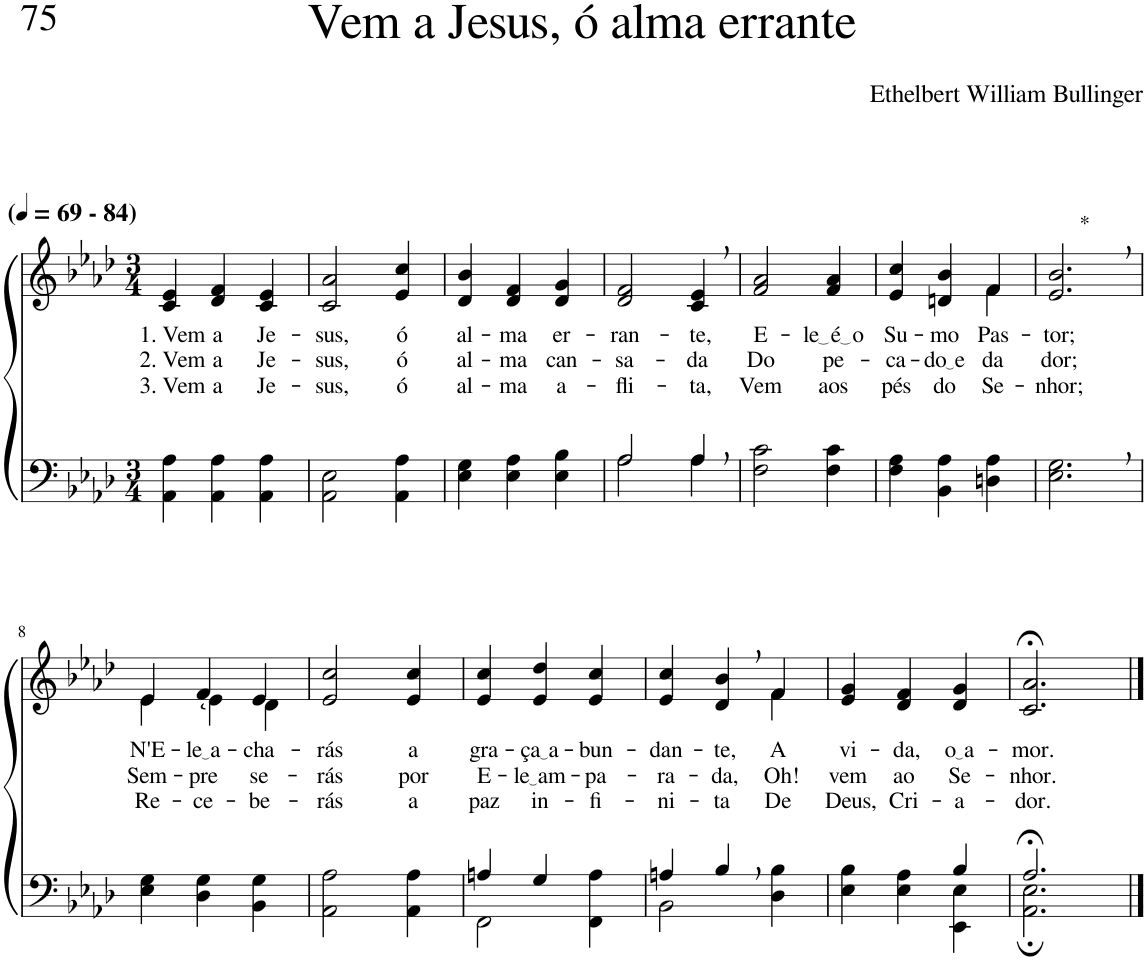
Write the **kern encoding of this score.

**kern	**kern	**text	**text	**text
*part2	*part1	*part1	*part1	*part1
*staff2	*staff1	*staff1	*staff1	*staff1
*I"Parte III e IV	*I"Parte I e II	*	*	*
*clefF4	*clefG2	*	*	*
*k[b-e-a-d-]	*k[b-e-a-d-]	*	*	*
*M3/4	*M3/4	*	*	*
*MM69	*MM69	*	*	*
=1	=1	=1	=1	=1
!	!LO:TX:a:B:t=(	!	!	!
!	!LO:TX:a:B:t=- 84)	!	!	!
!	!	!LO:LY:b	!LO:LY:b	!LO:LY:b
4AA-\ 4A-\	4c/ 4e-/	1. Vem	2. Vem	3. Vem
!	!	!LO:LY:b	!LO:LY:b	!LO:LY:b
4AA-\ 4A-\	4d-/ 4f/	a	a	a
!	!	!LO:LY:b	!LO:LY:b	!LO:LY:b
4AA-\ 4A-\	4c/ 4e-/	Je-	Je-	Je-
=2	=2	=2	=2	=2
!	!	!LO:LY:b	!LO:LY:b	!LO:LY:b
2AA-\ 2E-\	2c/ 2a-/	-sus,	-sus,	-sus,
!	!	!LO:LY:b	!LO:LY:b	!LO:LY:b
4AA-\ 4A-\	4e-/ 4cc/	ó	ó	ó
=3	=3	=3	=3	=3
!	!	!LO:LY:b	!LO:LY:b	!LO:LY:b
4E-\ 4G\	4d-/ 4b-/	al-	al-	al-
!	!	!LO:LY:b	!LO:LY:b	!LO:LY:b
4E-\ 4A-\	4d-/ 4f/	-ma	-ma	-ma
!	!	!LO:LY:b	!LO:LY:b	!LO:LY:b
4E-\ 4B-\	4d-/ 4g/	er-	can-	a-
=4	=4	=4	=4	=4
*^	*	*	*	*
!	!	!	!LO:LY:b	!LO:LY:b	!LO:LY:b
2A-/	2A-\	2d-/ 2f/	-ran-	-sa-	-fli-
!	!	!	!LO:LY:b	!LO:LY:b	!LO:LY:b
4A-,/	4A-\	4c/, 4e-/,	-te,	-da	-ta,
=5	=5	=5	=5	=5	=5
!	!	!	!LO:LY:b	!LO:LY:b	!LO:LY:b
*v	*v	*	*	*	*
2F\ 2c\	2f/ 2a-/	E-	Do	Vem
!	!	!LO:LY:b	!LO:LY:b	!LO:LY:b
4F\ 4c\	4f/ 4a-/	le é o	pe-	aos
=6	=6	=6	=6	=6
!	!	!LO:LY:b	!LO:LY:b	!LO:LY:b
*	*^	*	*	*
4F\ 4A-\	4e-/ 4cc/	2ryy	Su-	-ca-	pés
!	!	!	!LO:LY:b	!LO:LY:b	!LO:LY:b
4BB-\ 4A-\	4dn/ 4b-/	.	-mo	do e	do
!	!	!	!LO:LY:b	!LO:LY:b	!LO:LY:b
4Dn\ 4A-\	4f/	4f\	Pas-	da	Se-
=7	=7	=7	=7	=7	=7
!	!LO:TX:a:t=*	!	!	!	!
!	!	!	!LO:LY:b	!LO:LY:b	!LO:LY:b
*	*v	*v	*	*	*
2.E-\, 2.G\,	2.e-/, 2.b-/,	-tor;	dor;	-nhor;
!!LO:LB:g=z
=8	=8	=8	=8	=8
*	*^	*	*	*
!	!	!	!LO:LY:b	!LO:LY:b	!LO:LY:b
4E-\ 4G\	4e-/	4e-\	N'E-	Sem-	-Re-
!	!	!	!LO:LY:b	!LO:LY:b	!LO:LY:b
4D-\ 4G\	4f/	4e-\	le a	-pre	-ce-
!	!	!	!LO:LY:b	!LO:LY:b	!LO:LY:b
4BB-\ 4G\	4e-/	4d-\	-cha-	se-	-be-
=9	=9	=9	=9	=9	=9
!	!	!	!LO:LY:b	!LO:LY:b	!LO:LY:b
*	*v	*v	*	*	*
2AA-\ 2A-\	2e-/ 2cc/	-rás	-rás	-rás
!	!	!LO:LY:b	!LO:LY:b	!LO:LY:b
4AA-\ 4A-\	4e-/ 4cc/	a	por	a
=10	=10	=10	=10	=10
*^	*	*	*	*
!	!	!	!LO:LY:b	!LO:LY:b	!LO:LY:b
4An/	2FF\	4e-/ 4cc/	gra-	E-	paz
!	!	!	!LO:LY:b	!LO:LY:b	!LO:LY:b
4G/	.	4e-/ 4dd-/	ça a	le am	in-
!	!	!	!LO:LY:b	!LO:LY:b	!LO:LY:b
4ryy	4FF\ 4A\	4e-/ 4cc/	-bun-	-pa-	-fi-
=11	=11	=11	=11	=11	=11
!	!	!	!LO:LY:b	!LO:LY:b	!LO:LY:b
*	*	*^	*	*	*
4An/	2BB-\	4e-/ 4cc/	2ryy	-dan-	-ra-	-ni-
!	!	!	!	!LO:LY:b	!LO:LY:b	!LO:LY:b
4B-,/	.	4d-/, 4b-/,	.	-te,	-da,	-ta
!	!	!	!	!LO:LY:b	!LO:LY:b	!LO:LY:b
4ryy	4D-\ 4B-\	4f/	4f\	A	-Oh!	De
=12	=12	=12	=12	=12	=12	=12
!	!	!	!	!LO:LY:b	!LO:LY:b	!LO:LY:b
*	*	*v	*v	*	*	*
2ryy	4E-\ 4B-\	4e-/ 4g/	vi-	vem	Deus,
!	!	!	!LO:LY:b	!LO:LY:b	!LO:LY:b
.	4E-\ 4A-\	4d-/ 4f/	-da,	ao	Cri-
!	!	!	!LO:LY:b	!LO:LY:b	!LO:LY:b
4B-/	4EE-\ 4E-\	4d-/ 4g/	o a	Se-	-a-
=13	=13	=13	=13	=13	=13
!	!	!	!LO:LY:b	!LO:LY:b	!LO:LY:b
2.A-;</	2.AA-\; 2.E-\;	2.c/;< 2.a-/;<	-mor.	-nhor.	-dor.
*v	*v	*	*	*	*
==	==	==	==	==
*-	*-	*-	*-	*-
